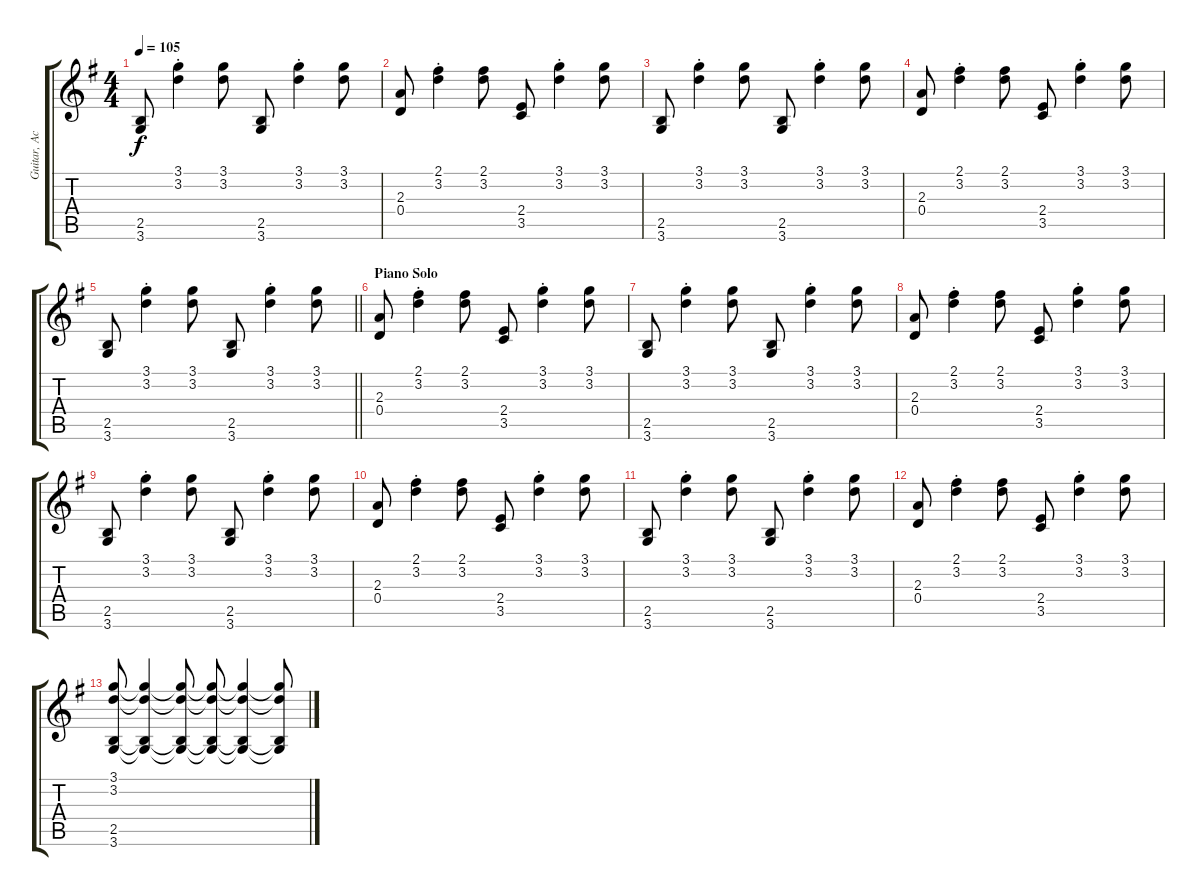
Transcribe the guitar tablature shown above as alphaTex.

\track ("Guitar, Acoustic" "Guitar, Ac") {instrument acousticguitarsteel}
\staff {score tabs}
\tuning (E4 B3 G3 D3 A2 E2) {hide}
\ts (4 4)
\tempo 105
\clef g2
\ks g
(2.5 3.6).8{dy f} (3.1{st} 3.2{st}).4 (3.1 3.2).8 (2.5 3.6).8 (3.1{st} 3.2{st}).4 (3.1 3.2).8 |
(2.3 0.4).8 (2.1{st} 3.2{st}).4 (2.1 3.2).8 (2.4 3.5).8 (3.1{st} 3.2{st}).4 (3.1 3.2).8 |
(2.5 3.6).8 (3.1{st} 3.2{st}).4 (3.1 3.2).8 (2.5 3.6).8 (3.1{st} 3.2{st}).4 (3.1 3.2).8 |
(2.3 0.4).8 (2.1{st} 3.2{st}).4 (2.1 3.2).8 (2.4 3.5).8 (3.1{st} 3.2{st}).4 (3.1 3.2).8 |
\barLineRight lightlight
(2.5 3.6).8 (3.1{st} 3.2{st}).4 (3.1 3.2).8 (2.5 3.6).8 (3.1{st} 3.2{st}).4 (3.1 3.2).8 |
\section ("" "Piano Solo")
(2.3 0.4).8 (2.1{st} 3.2{st}).4 (2.1 3.2).8 (2.4 3.5).8 (3.1{st} 3.2{st}).4 (3.1 3.2).8 |
(2.5 3.6).8 (3.1{st} 3.2{st}).4 (3.1 3.2).8 (2.5 3.6).8 (3.1{st} 3.2{st}).4 (3.1 3.2).8 |
(2.3 0.4).8 (2.1{st} 3.2{st}).4 (2.1 3.2).8 (2.4 3.5).8 (3.1{st} 3.2{st}).4 (3.1 3.2).8 |
(2.5 3.6).8 (3.1{st} 3.2{st}).4 (3.1 3.2).8 (2.5 3.6).8 (3.1{st} 3.2{st}).4 (3.1 3.2).8 |
(2.3 0.4).8 (2.1{st} 3.2{st}).4 (2.1 3.2).8 (2.4 3.5).8 (3.1{st} 3.2{st}).4 (3.1 3.2).8 |
(2.5 3.6).8 (3.1{st} 3.2{st}).4 (3.1 3.2).8 (2.5 3.6).8 (3.1{st} 3.2{st}).4 (3.1 3.2).8 |
(2.3 0.4).8 (2.1{st} 3.2{st}).4 (2.1 3.2).8 (2.4 3.5).8 (3.1{st} 3.2{st}).4 (3.1 3.2).8 |
(3.1 3.2 2.5 3.6).8 (3.1{t} 3.2{t} 2.5{t} 3.6{t}).4 (3.1{t} 3.2{t} 2.5{t} 3.6{t}).8 (3.1{t} 3.2{t} 2.5{t} 3.6{t}).8 (3.1{t} 3.2{t} 2.5{t} 3.6{t}).4 (3.1{t} 3.2{t} 2.5{t} 3.6{t}).8
